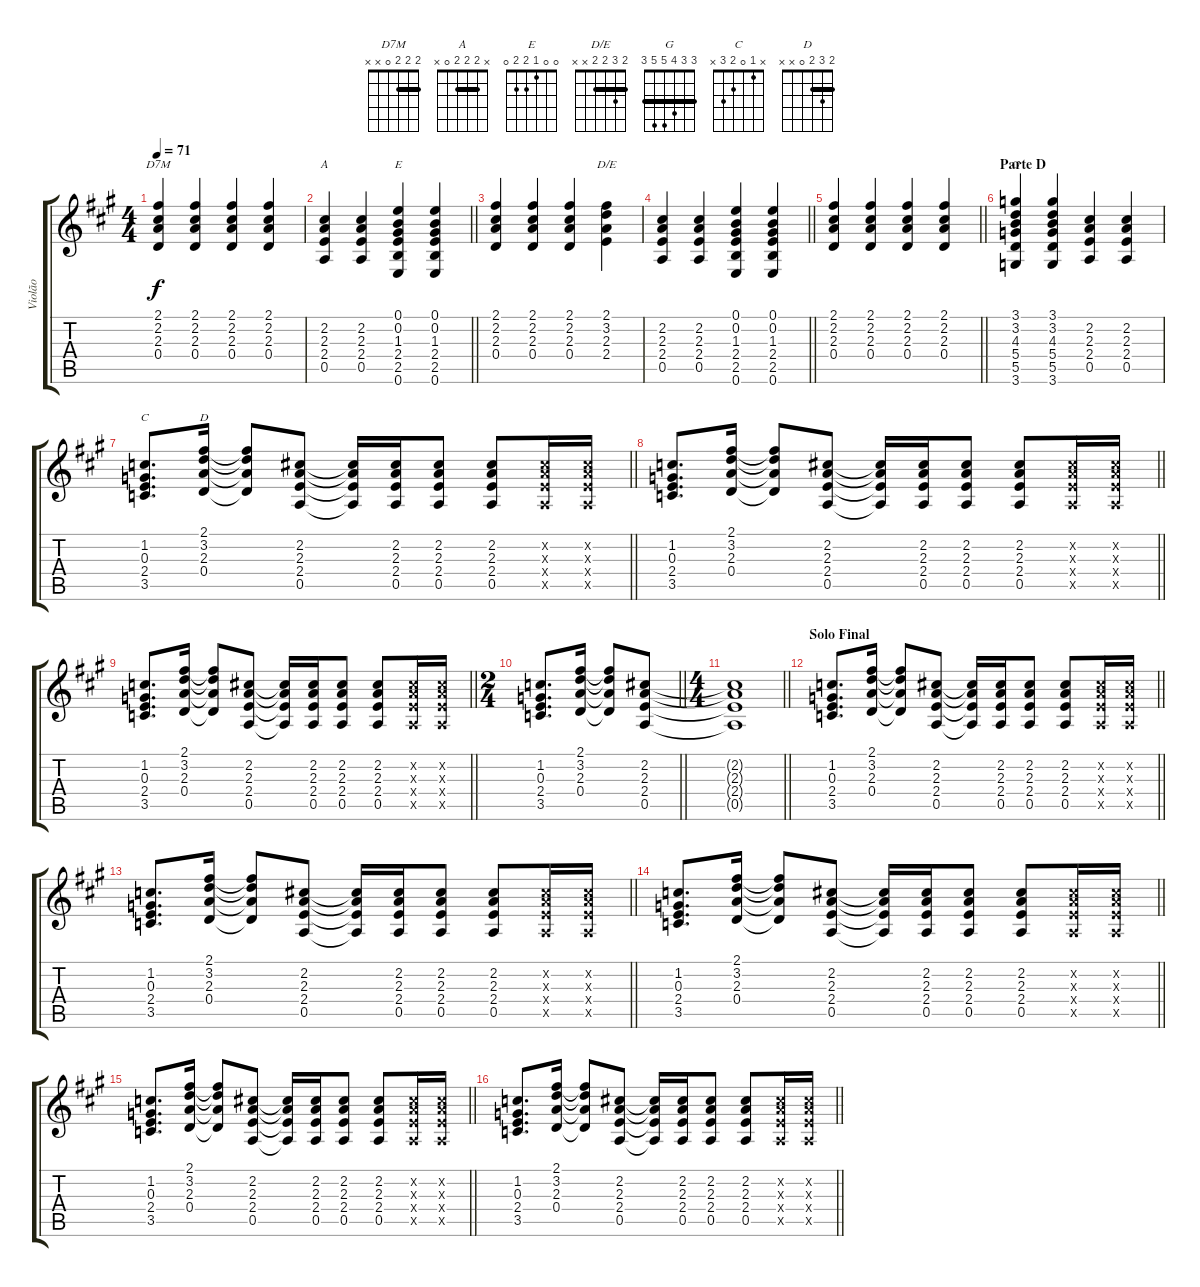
\track ("Violão" "Violão") {instrument acousticguitarsteel}
\staff {score tabs}
\tuning (E4 B3 G3 D3 A2 E2) {hide}
\chord ("D7M" 2 2 2 0 x x) {barre 2}
\chord ("A" x 2 2 2 0 x) {barre 2}
\chord ("E" 0 0 1 2 2 0)
\chord ("D/E" 2 3 2 2 x x) {barre 2}
\chord ("G" 3 3 4 5 5 3) {barre 3}
\chord ("C" x 1 0 2 3 x)
\chord ("D" 2 3 2 0 x x) {barre 2}
\ts (4 4)
\tempo 71
\clef g2
\ks a
(2.1 2.2 2.3 0.4).4{ch "D7M" dy f} (2.1 2.2 2.3 0.4).4 (2.1 2.2 2.3 0.4).4 (2.1 2.2 2.3 0.4).4 |
\barLineRight lightlight
(2.2 2.3 2.4 0.5).4{ch "A"} (2.2 2.3 2.4 0.5).4 (0.1 0.2 1.3 2.4 2.5 0.6).4{ch "E"} (0.1 0.2 1.3 2.4 2.5 0.6).4 |
(2.1 2.2 2.3 0.4).4 (2.1 2.2 2.3 0.4).4 (2.1 2.2 2.3 0.4).4 (2.1 3.2 2.3 2.4).4{ch "D/E"} |
\barLineRight lightlight
(2.2 2.3 2.4 0.5).4 (2.2 2.3 2.4 0.5).4 (0.1 0.2 1.3 2.4 2.5 0.6).4 (0.1 0.2 1.3 2.4 2.5 0.6).4 |
\barLineRight lightlight
(2.1 2.2 2.3 0.4).4 (2.1 2.2 2.3 0.4).4 (2.1 2.2 2.3 0.4).4 (2.1 2.2 2.3 0.4).4 |
\section ("" "Parte D")
(3.1 3.2 4.3 5.4 5.5 3.6).4{ch "G"} (3.1 3.2 4.3 5.4 5.5 3.6).4 (2.2 2.3 2.4 0.5).4 (2.2 2.3 2.4 0.5).4 |
\barLineRight lightlight
(1.2 0.3 2.4 3.5).8{d ch "C"} (2.1 3.2 2.3 0.4).16{ch "D"} (2.1{t} 3.2{t} 2.3{t} 0.4{t}).8 (2.2 2.3 2.4 0.5).8 (2.2{t} 2.3{t} 2.4{t} 0.5{t}).16 (2.2 2.3 2.4 0.5).16 (2.2 2.3 2.4 0.5).8 (2.2 2.3 2.4 0.5).8 (2.2{x} 2.3{x} 2.4{x} 0.5{x}).16 (2.2{x} 2.3{x} 2.4{x} 0.5{x}).16 |
\barLineRight lightlight
(1.2 0.3 2.4 3.5).8{d} (2.1 3.2 2.3 0.4).16 (2.1{t} 3.2{t} 2.3{t} 0.4{t}).8 (2.2 2.3 2.4 0.5).8 (2.2{t} 2.3{t} 2.4{t} 0.5{t}).16 (2.2 2.3 2.4 0.5).16 (2.2 2.3 2.4 0.5).8 (2.2 2.3 2.4 0.5).8 (2.2{x} 2.3{x} 2.4{x} 0.5{x}).16 (2.2{x} 2.3{x} 2.4{x} 0.5{x}).16 |
\barLineRight lightlight
(1.2 0.3 2.4 3.5).8{d} (2.1 3.2 2.3 0.4).16 (2.1{t} 3.2{t} 2.3{t} 0.4{t}).8 (2.2 2.3 2.4 0.5).8 (2.2{t} 2.3{t} 2.4{t} 0.5{t}).16 (2.2 2.3 2.4 0.5).16 (2.2 2.3 2.4 0.5).8 (2.2 2.3 2.4 0.5).8 (2.2{x} 2.3{x} 2.4{x} 0.5{x}).16 (2.2{x} 2.3{x} 2.4{x} 0.5{x}).16 |
\ts (2 4)
\barLineRight lightlight
(1.2 0.3 2.4 3.5).8{d} (2.1 3.2 2.3 0.4).16 (2.1{t} 3.2{t} 2.3{t} 0.4{t}).8 (2.2 2.3 2.4 0.5).8 |
\ts (4 4)
\barLineRight lightlight
(2.2{t} 2.3{t} 2.4{t} 0.5{t}).1 |
\section ("" "Solo Final")
\barLineRight lightlight
(1.2 0.3 2.4 3.5).8{d} (2.1 3.2 2.3 0.4).16 (2.1{t} 3.2{t} 2.3{t} 0.4{t}).8 (2.2 2.3 2.4 0.5).8 (2.2{t} 2.3{t} 2.4{t} 0.5{t}).16 (2.2 2.3 2.4 0.5).16 (2.2 2.3 2.4 0.5).8 (2.2 2.3 2.4 0.5).8 (2.2{x} 2.3{x} 2.4{x} 0.5{x}).16 (2.2{x} 2.3{x} 2.4{x} 0.5{x}).16 |
\barLineRight lightlight
(1.2 0.3 2.4 3.5).8{d} (2.1 3.2 2.3 0.4).16 (2.1{t} 3.2{t} 2.3{t} 0.4{t}).8 (2.2 2.3 2.4 0.5).8 (2.2{t} 2.3{t} 2.4{t} 0.5{t}).16 (2.2 2.3 2.4 0.5).16 (2.2 2.3 2.4 0.5).8 (2.2 2.3 2.4 0.5).8 (2.2{x} 2.3{x} 2.4{x} 0.5{x}).16 (2.2{x} 2.3{x} 2.4{x} 0.5{x}).16 |
\barLineRight lightlight
(1.2 0.3 2.4 3.5).8{d} (2.1 3.2 2.3 0.4).16 (2.1{t} 3.2{t} 2.3{t} 0.4{t}).8 (2.2 2.3 2.4 0.5).8 (2.2{t} 2.3{t} 2.4{t} 0.5{t}).16 (2.2 2.3 2.4 0.5).16 (2.2 2.3 2.4 0.5).8 (2.2 2.3 2.4 0.5).8 (2.2{x} 2.3{x} 2.4{x} 0.5{x}).16 (2.2{x} 2.3{x} 2.4{x} 0.5{x}).16 |
\barLineRight lightlight
(1.2 0.3 2.4 3.5).8{d} (2.1 3.2 2.3 0.4).16 (2.1{t} 3.2{t} 2.3{t} 0.4{t}).8 (2.2 2.3 2.4 0.5).8 (2.2{t} 2.3{t} 2.4{t} 0.5{t}).16 (2.2 2.3 2.4 0.5).16 (2.2 2.3 2.4 0.5).8 (2.2 2.3 2.4 0.5).8 (2.2{x} 2.3{x} 2.4{x} 0.5{x}).16 (2.2{x} 2.3{x} 2.4{x} 0.5{x}).16 |
\barLineRight lightlight
(1.2 0.3 2.4 3.5).8{d} (2.1 3.2 2.3 0.4).16 (2.1{t} 3.2{t} 2.3{t} 0.4{t}).8 (2.2 2.3 2.4 0.5).8 (2.2{t} 2.3{t} 2.4{t} 0.5{t}).16 (2.2 2.3 2.4 0.5).16 (2.2 2.3 2.4 0.5).8 (2.2 2.3 2.4 0.5).8 (2.2{x} 2.3{x} 2.4{x} 0.5{x}).16 (2.2{x} 2.3{x} 2.4{x} 0.5{x}).16
